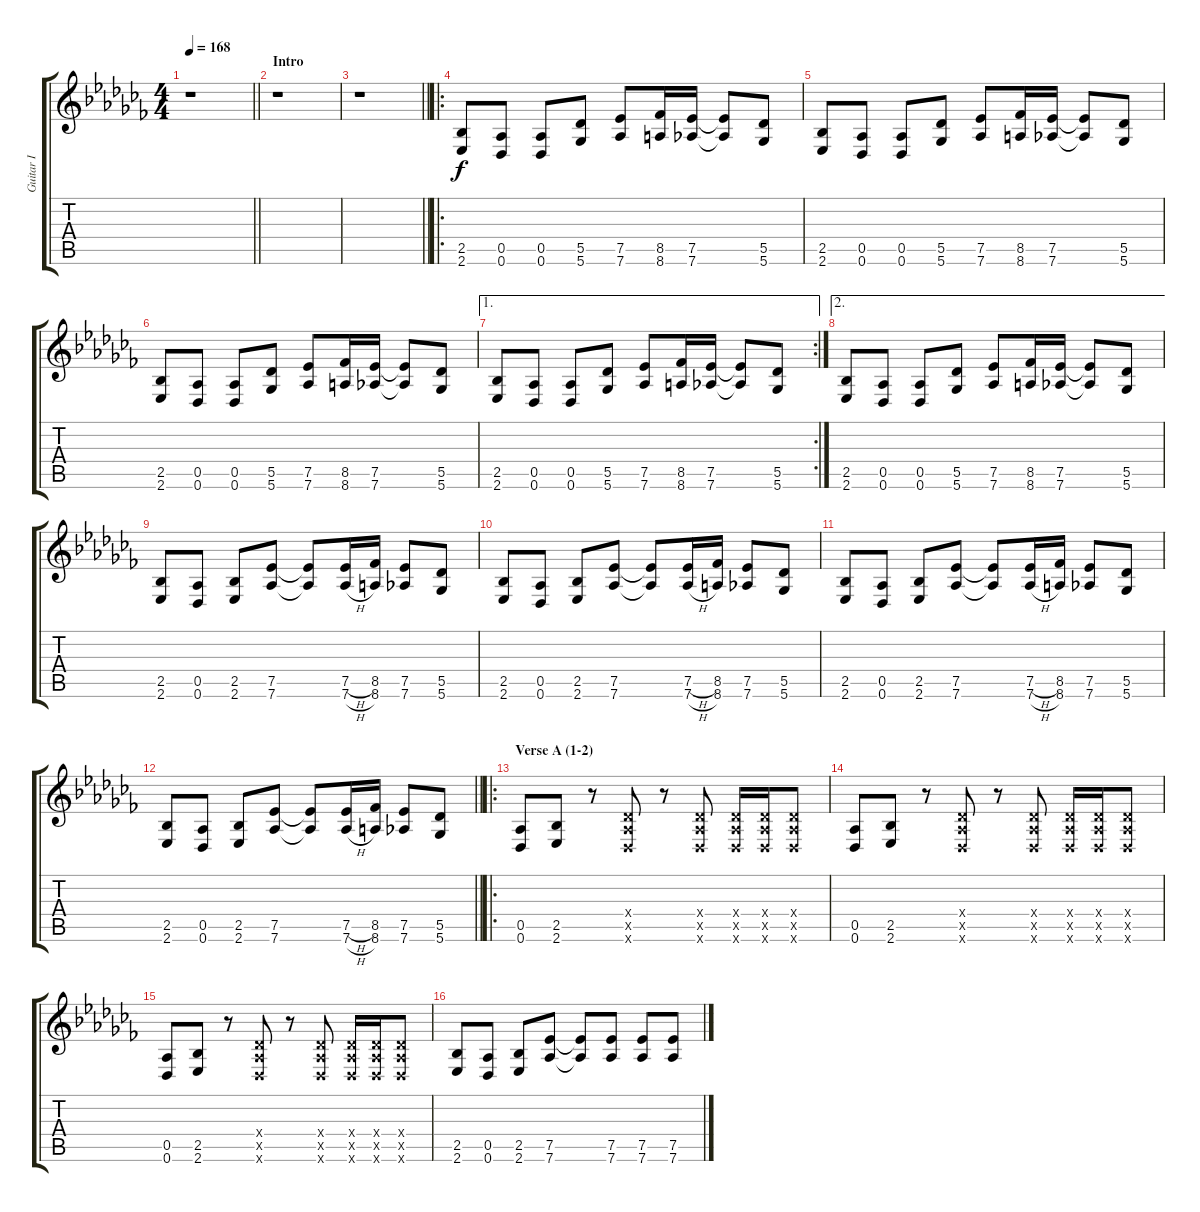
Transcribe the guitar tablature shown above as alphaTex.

\track ("Guitar I" "Guitar I") {instrument distortionguitar}
\staff {score tabs}
\tuning (Eb4 Bb3 Gb3 Db3 Ab2 Db2) {hide}
\ts (4 4)
\tempo 168
\clef g2
\barLineRight lightlight
\ks abminor
r.1{dy f instrument distortionguitar} |
\section ("" "Intro")
r.1 |
\barLineRight lightlight
r.1 |
\ro
(2.5 2.6).8 (0.5 0.6).8 (0.5 0.6).8 (5.5 5.6).8 (7.5 7.6).8 (8.5 8.6).16 (7.5 7.6).16 (7.5{t} 7.6{t}).8 (5.5 5.6).8 |
(2.5 2.6).8 (0.5 0.6).8 (0.5 0.6).8 (5.5 5.6).8 (7.5 7.6).8 (8.5 8.6).16 (7.5 7.6).16 (7.5{t} 7.6{t}).8 (5.5 5.6).8 |
(2.5 2.6).8 (0.5 0.6).8 (0.5 0.6).8 (5.5 5.6).8 (7.5 7.6).8 (8.5 8.6).16 (7.5 7.6).16 (7.5{t} 7.6{t}).8 (5.5 5.6).8 |
\ae 1
\rc 2
(2.5 2.6).8 (0.5 0.6).8 (0.5 0.6).8 (5.5 5.6).8 (7.5 7.6).8 (8.5 8.6).16 (7.5 7.6).16 (7.5{t} 7.6{t}).8 (5.5 5.6).8 |
\ae 2
(2.5 2.6).8 (0.5 0.6).8 (0.5 0.6).8 (5.5 5.6).8 (7.5 7.6).8 (8.5 8.6).16 (7.5 7.6).16 (7.5{t} 7.6{t}).8 (5.5 5.6).8 |
(2.5 2.6).8 (0.5 0.6).8 (2.5 2.6).8 (7.5 7.6).8 (7.5{t} 7.6{t}).8 (7.5{h} 7.6{h}).16 (8.5 8.6).16 (7.5 7.6).8 (5.5 5.6).8 |
(2.5 2.6).8 (0.5 0.6).8 (2.5 2.6).8 (7.5 7.6).8 (7.5{t} 7.6{t}).8 (7.5{h} 7.6{h}).16 (8.5 8.6).16 (7.5 7.6).8 (5.5 5.6).8 |
(2.5 2.6).8 (0.5 0.6).8 (2.5 2.6).8 (7.5 7.6).8 (7.5{t} 7.6{t}).8 (7.5{h} 7.6{h}).16 (8.5 8.6).16 (7.5 7.6).8 (5.5 5.6).8 |
\barLineRight lightlight
(2.5 2.6).8 (0.5 0.6).8 (2.5 2.6).8 (7.5 7.6).8 (7.5{t} 7.6{t}).8 (7.5{h} 7.6{h}).16 (8.5 8.6).16 (7.5 7.6).8 (5.5 5.6).8 |
\ro
\section ("" "Verse A (1-2)")
(0.5 0.6).8 (2.5 2.6).8 r.8 (0.4{x} 0.5{x} 0.6{x}).8 r.8 (0.4{x} 0.5{x} 0.6{x}).8 (0.4{x} 0.5{x} 0.6{x}).16 (0.4{x} 0.5{x} 0.6{x}).16 (0.4{x} 0.5{x} 0.6{x}).8 |
(0.5 0.6).8 (2.5 2.6).8 r.8 (0.4{x} 0.5{x} 0.6{x}).8 r.8 (0.4{x} 0.5{x} 0.6{x}).8 (0.4{x} 0.5{x} 0.6{x}).16 (0.4{x} 0.5{x} 0.6{x}).16 (0.4{x} 0.5{x} 0.6{x}).8 |
(0.5 0.6).8 (2.5 2.6).8 r.8 (0.4{x} 0.5{x} 0.6{x}).8 r.8 (0.4{x} 0.5{x} 0.6{x}).8 (0.4{x} 0.5{x} 0.6{x}).16 (0.4{x} 0.5{x} 0.6{x}).16 (0.4{x} 0.5{x} 0.6{x}).8 |
(2.5 2.6).8 (0.5 0.6).8 (2.5 2.6).8 (7.5 7.6).8 (7.5{t} 7.6{t}).8 (7.5 7.6).8 (7.5 7.6).8 (7.5 7.6).8
